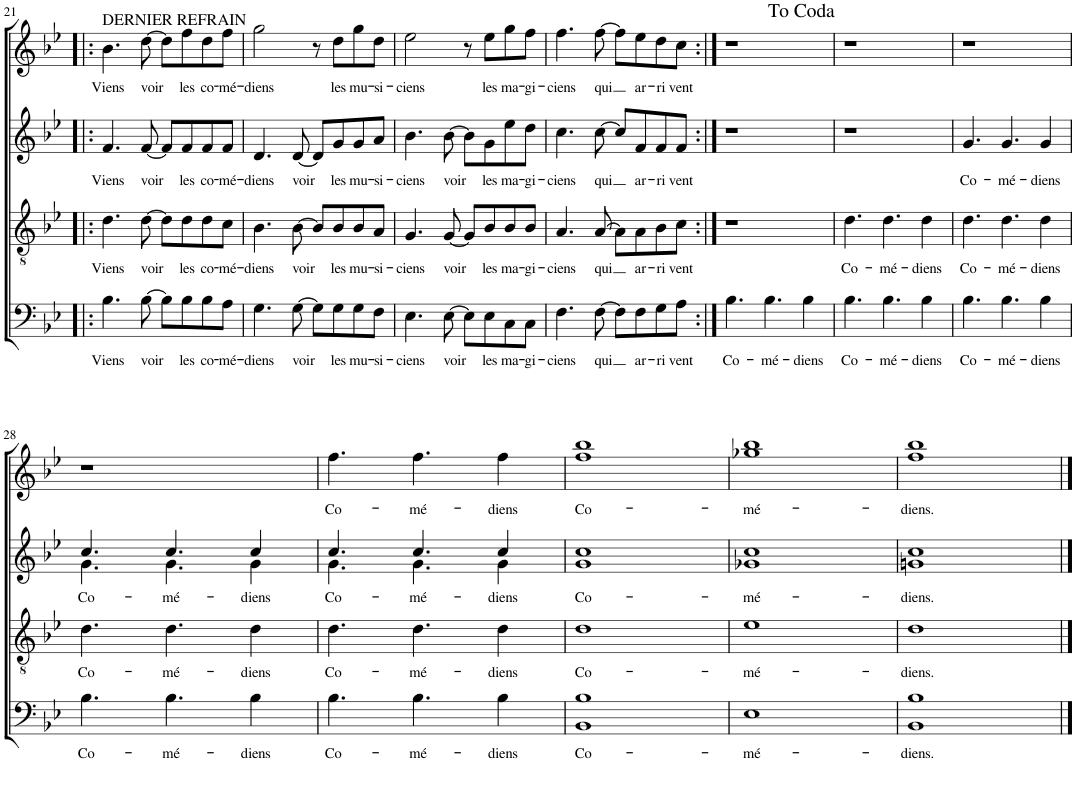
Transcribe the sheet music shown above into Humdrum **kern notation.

**kern	**text	**kern	**text	**kern	**text	**kern	**text
*part4	*part4	*part3	*part3	*part2	*part2	*part1	*part1
*staff4	*staff4	*staff3	*staff3	*staff2	*staff2	*staff1	*staff1
*I"B	*	*I"T	*	*I"A	*	*I"S	*
!!LO:PB:g=z
*clefF4	*	*clefGv2	*	*clefG2	*	*clefG2	*
*	*	*Trd4c7	*	*Trd1c2	*	*	*
*k[b-e-]	*	*k[b-e-]	*	*k[b-e-]	*	*k[b-e-]	*
*M4/4	*	*M4/4	*	*M4/4	*	*M4/4	*
*met(c)	*	*met(c)	*	*met(c)	*	*met(c)	*
=21!|:	=21!|:	=21!|:	=21!|:	=21!|:	=21!|:	=21!|:	=21!|:
!	!	!	!	!	!	!LO:TX:a:t=DERNIER REFRAIN	!
!	!LO:LY:b	!	!LO:LY:b	!	!LO:LY:b	!	!LO:LY:b
4.B-\	Viens	4.d\	Viens	4.f/	Viens	4.b-\	Viens
!	!LO:LY:b	!	!LO:LY:b	!	!LO:LY:b	!	!LO:LY:b
[8B-\	voir	[8d\	voir	[8f/	voir	[8dd\	voir
8B-\L]	.	8d\L]	.	8f/L]	.	8dd\L]	.
!	!LO:LY:b	!	!LO:LY:b	!	!LO:LY:b	!	!LO:LY:b
8B-\	les	8d\	les	8f/	les	8ff\	les
!	!LO:LY:b	!	!LO:LY:b	!	!LO:LY:b	!	!LO:LY:b
8B-\	co-	8d\	co-	8f/	co-	8dd\	co-
!	!LO:LY:b	!	!LO:LY:b	!	!LO:LY:b	!	!LO:LY:b
8A\J	-mé-	8c\J	-mé-	8f/J	-mé-	8ff\J	-mé-
=22	=22	=22	=22	=22	=22	=22	=22
!	!LO:LY:b	!	!LO:LY:b	!	!LO:LY:b	!	!LO:LY:b
4.G\	-diens	4.B-\	-diens	4.d/	-diens	2gg\	-diens
!	!LO:LY:b	!	!LO:LY:b	!	!LO:LY:b	!	!
[8G\	voir	[8B-\	voir	[8d/	voir	.	.
8G\L]	.	8B-/L]	.	8d/L]	.	8r	.
!	!LO:LY:b	!	!LO:LY:b	!	!LO:LY:b	!	!LO:LY:b
8G\	les	8B-/	les	8g/	les	8dd\L	les
!	!LO:LY:b	!	!LO:LY:b	!	!LO:LY:b	!	!LO:LY:b
8G\	mu-	8B-/	mu-	8g/	mu-	8gg\	mu-
!	!LO:LY:b	!	!LO:LY:b	!	!LO:LY:b	!	!LO:LY:b
8F\J	-si-	8A/J	-si-	8a/J	-si-	8dd\J	-si-
=23	=23	=23	=23	=23	=23	=23	=23
!	!LO:LY:b	!	!LO:LY:b	!	!LO:LY:b	!	!LO:LY:b
4.E-\	-ciens	4.G/	-ciens	4.b-\	-ciens	2ee-\	-ciens
!	!LO:LY:b	!	!LO:LY:b	!	!LO:LY:b	!	!
[8E-\	voir	[8G/	voir	[8b-\	voir	.	.
8E-\L]	.	8G/L]	.	8b-\L]	.	8r	.
!	!LO:LY:b	!	!LO:LY:b	!	!LO:LY:b	!	!LO:LY:b
8E-\	les	8B-/	les	8g\	les	8ee-\L	les
!	!LO:LY:b	!	!LO:LY:b	!	!LO:LY:b	!	!LO:LY:b
8C\	ma-	8B-/	ma-	8ee-\	ma-	8gg\	ma-
!	!LO:LY:b	!	!LO:LY:b	!	!LO:LY:b	!	!LO:LY:b
8C\J	-gi-	8B-/J	-gi-	8dd\J	-gi-	8ff\J	-gi-
=24	=24	=24	=24	=24	=24	=24	=24
!	!LO:LY:b	!	!LO:LY:b	!	!LO:LY:b	!	!LO:LY:b
4.F\	-ciens	4.A/	-ciens	4.cc\	-ciens	4.ff\	-ciens
!	!LO:LY:b	!	!LO:LY:b	!	!LO:LY:b	!	!LO:LY:b
[8F\	qui	[8A/	qui	[8cc\	qui	[8ff\	qui
8F\L]	.	8A\L]	.	8cc/L]	.	8ff\L]	.
!	!LO:LY:b	!	!LO:LY:b	!	!LO:LY:b	!	!LO:LY:b
8F\	ar-	8A\	ar-	8f/	ar-	8ee-\	ar-
!	!LO:LY:b	!	!LO:LY:b	!	!LO:LY:b	!	!LO:LY:b
8G\	-ri-	8B-\	-ri-	8f/	-ri-	8dd\	-ri-
!	!LO:LY:b	!	!LO:LY:b	!	!LO:LY:b	!	!LO:LY:b
8A\J	-vent	8c\J	-vent	8f/J	-vent	8cc\J	-vent
=25:|!	=25:|!	=25:|!	=25:|!	=25:|!	=25:|!	=25:|!	=25:|!
!	!LO:LY:b	!	!	!	!	!	!
4.B-\	Co-	1r	.	1r	.	1r	.
!	!LO:LY:b	!	!	!	!	!	!
4.B-\	-mé-	.	.	.	.	.	.
!	!LO:LY:b	!	!	!	!	!	!
4B-\	-diens	.	.	.	.	.	.
=26	=26	=26	=26	=26	=26	=26	=26
!	!LO:LY:b	!	!LO:LY:b	!	!	!	!
4.B-\	Co-	4.d\	Co-	1r	.	1r	.
!	!LO:LY:b	!	!LO:LY:b	!	!	!	!
4.B-\	-mé-	4.d\	-mé-	.	.	.	.
!	!LO:LY:b	!	!LO:LY:b	!	!	!	!
4B-\	-diens	4d\	-diens	.	.	.	.
=27	=27	=27	=27	=27	=27	=27	=27
!	!LO:LY:b	!	!LO:LY:b	!	!LO:LY:b	!	!
4.B-\	Co-	4.d\	Co-	4.g/	Co-	1r	.
!	!LO:LY:b	!	!LO:LY:b	!	!LO:LY:b	!	!
4.B-\	-mé-	4.d\	-mé-	4.g/	-mé-	.	.
!	!LO:LY:b	!	!LO:LY:b	!	!LO:LY:b	!	!
4B-\	-diens	4d\	-diens	4g/	-diens	.	.
!!LO:LB:g=z
=28	=28	=28	=28	=28	=28	=28	=28
!	!LO:LY:b	!	!LO:LY:b	!	!LO:LY:b	!	!
*	*	*	*	*^	*	*	*
4.B-\	Co-	4.d\	Co-	4.cc/	4.g\	Co-	1r	.
!	!LO:LY:b	!	!LO:LY:b	!	!	!LO:LY:b	!	!
4.B-\	-mé-	4.d\	-mé-	4.cc/	4.g\	-mé-	.	.
!	!LO:LY:b	!	!LO:LY:b	!	!	!LO:LY:b	!	!
4B-\	-diens	4d\	-diens	4cc/	4g\	-diens	.	.
=29	=29	=29	=29	=29	=29	=29	=29	=29
!	!LO:LY:b	!	!LO:LY:b	!	!	!LO:LY:b	!	!LO:LY:b
4.B-\	Co-	4.d\	Co-	4.cc/	4.g\	Co-	4.ff\	Co-
!	!LO:LY:b	!	!LO:LY:b	!	!	!LO:LY:b	!	!LO:LY:b
4.B-\	-mé-	4.d\	-mé-	4.cc/	4.g\	-mé-	4.ff\	-mé-
!	!LO:LY:b	!	!LO:LY:b	!	!	!LO:LY:b	!	!LO:LY:b
4B-\	-diens	4d\	-diens	4cc/	4g\	-diens	4ff\	-diens
=30	=30	=30	=30	=30	=30	=30	=30	=30
!	!LO:LY:b	!	!LO:LY:b	!	!	!LO:LY:b	!	!LO:LY:b
*	*	*	*	*v	*v	*	*	*
1BB- 1B-	Co-	1d	Co-	1g 1cc	Co-	1ff 1bb-	Co-
=31	=31	=31	=31	=31	=31	=31	=31
!	!LO:LY:b	!	!LO:LY:b	!	!LO:LY:b	!	!LO:LY:b
1E-	-mé-	1e-	-mé-	1g-X 1cc	-mé-	1gg-X 1bb-	-mé-
=32	=32	=32	=32	=32	=32	=32	=32
!	!LO:LY:b	!	!LO:LY:b	!	!LO:LY:b	!	!LO:LY:b
1BB- 1B-	-diens.	1d	-diens.	1gn 1cc	-diens.	1ff 1bb-	-diens.
==	==	==	==	==	==	==	==
*-	*-	*-	*-	*-	*-	*-	*-
